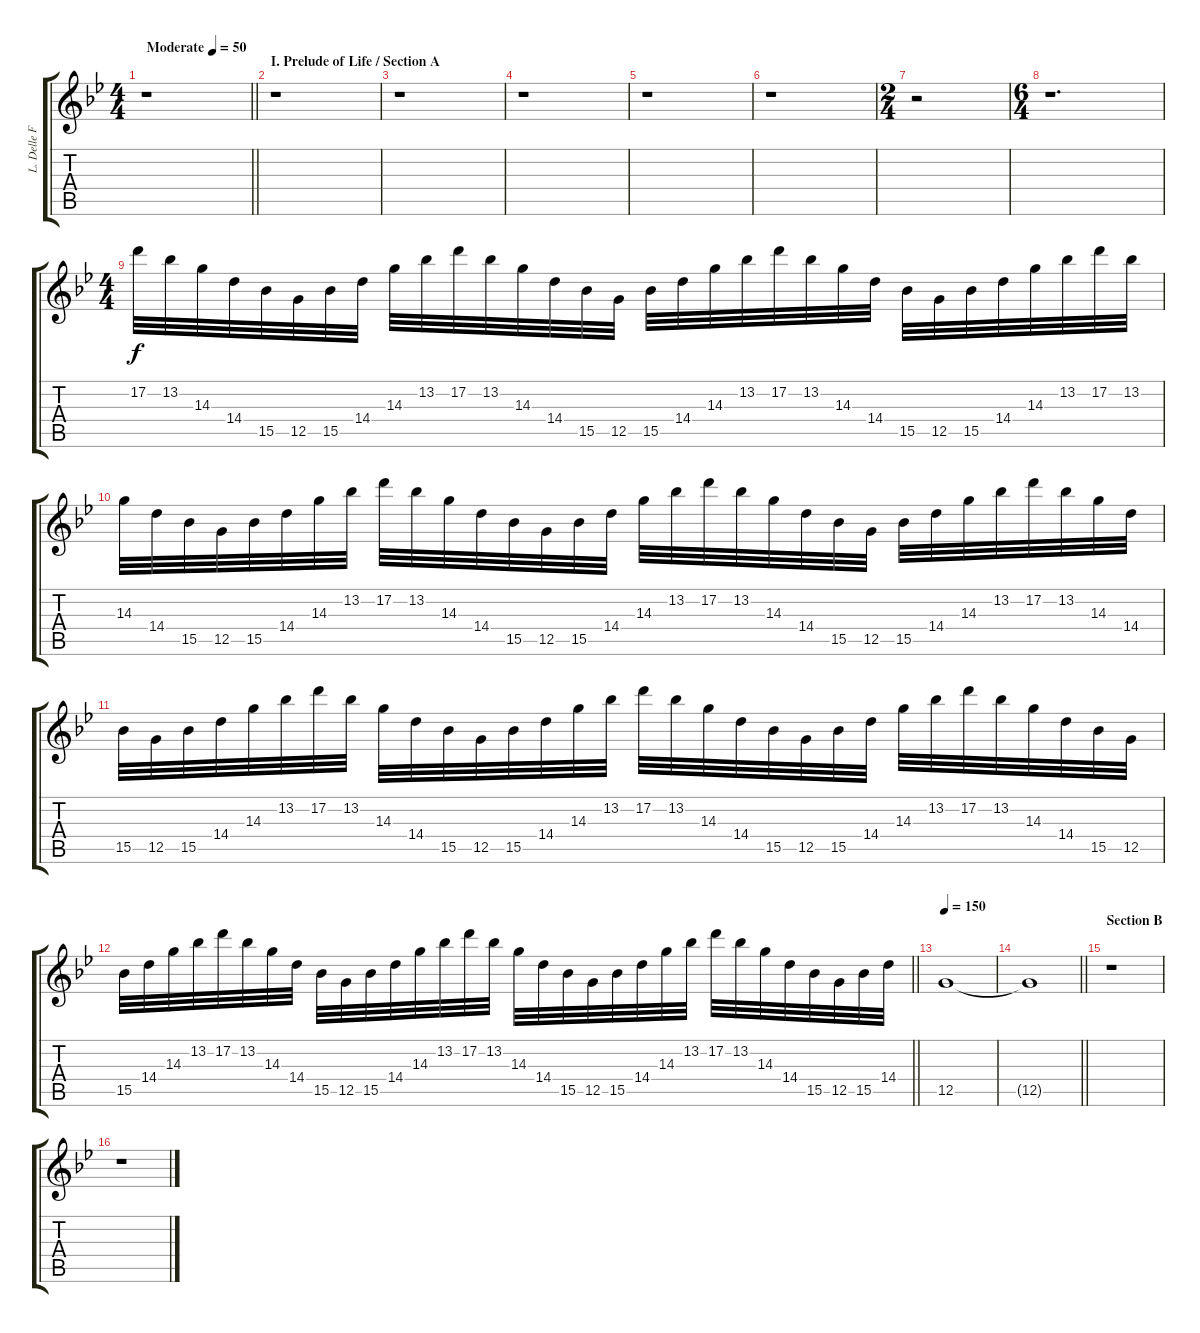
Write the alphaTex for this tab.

\track ("L. Delle Fave (Clean Guitar L)" "L. Delle F") {instrument electricguitarclean}
\staff {score tabs}
\tuning (D4 A3 F3 C3 G2 D2) {hide}
\ts (4 4)
\tempo (50 "Moderate")
\clef g2
\barLineRight lightlight
\ks gminor
r.1{dy f instrument electricguitarclean} |
\section ("" "I. Prelude of Life / Section A")
r.1 |
r.1 |
r.1 |
r.1 |
r.1 |
\ts (2 4)
r.2 |
\ts (6 4)
r.1{d volume 0} |
\ts (4 4)
17.2.32{volume 12} 13.2.32 14.3.32 14.4.32 15.5.32 12.5.32 15.5.32 14.4.32 14.3.32 13.2.32 17.2.32 13.2.32 14.3.32 14.4.32 15.5.32 12.5.32 15.5.32 14.4.32 14.3.32 13.2.32 17.2.32 13.2.32 14.3.32 14.4.32 15.5.32 12.5.32 15.5.32 14.4.32 14.3.32 13.2.32 17.2.32 13.2.32 |
14.3.32 14.4.32 15.5.32 12.5.32 15.5.32 14.4.32 14.3.32 13.2.32 17.2.32 13.2.32 14.3.32 14.4.32 15.5.32 12.5.32 15.5.32 14.4.32 14.3.32 13.2.32 17.2.32 13.2.32 14.3.32 14.4.32 15.5.32 12.5.32 15.5.32 14.4.32 14.3.32 13.2.32 17.2.32 13.2.32 14.3.32 14.4.32 |
15.5.32 12.5.32 15.5.32 14.4.32 14.3.32 13.2.32 17.2.32 13.2.32 14.3.32 14.4.32 15.5.32 12.5.32 15.5.32 14.4.32 14.3.32 13.2.32 17.2.32 13.2.32 14.3.32 14.4.32 15.5.32 12.5.32 15.5.32 14.4.32 14.3.32 13.2.32 17.2.32 13.2.32 14.3.32 14.4.32 15.5.32 12.5.32 |
\barLineRight lightlight
15.5.32 14.4.32 14.3.32 13.2.32 17.2.32 13.2.32 14.3.32 14.4.32 15.5.32 12.5.32 15.5.32 14.4.32 14.3.32 13.2.32 17.2.32 13.2.32 14.3.32 14.4.32 15.5.32 12.5.32 15.5.32 14.4.32 14.3.32 13.2.32 17.2.32 13.2.32 14.3.32 14.4.32 15.5.32 12.5.32 15.5.32 14.4.32 |
\tempo 150
12.5.1 |
\barLineRight lightlight
12.5{t}.1 |
\section ("" "Section B")
r.1 |
r.1
